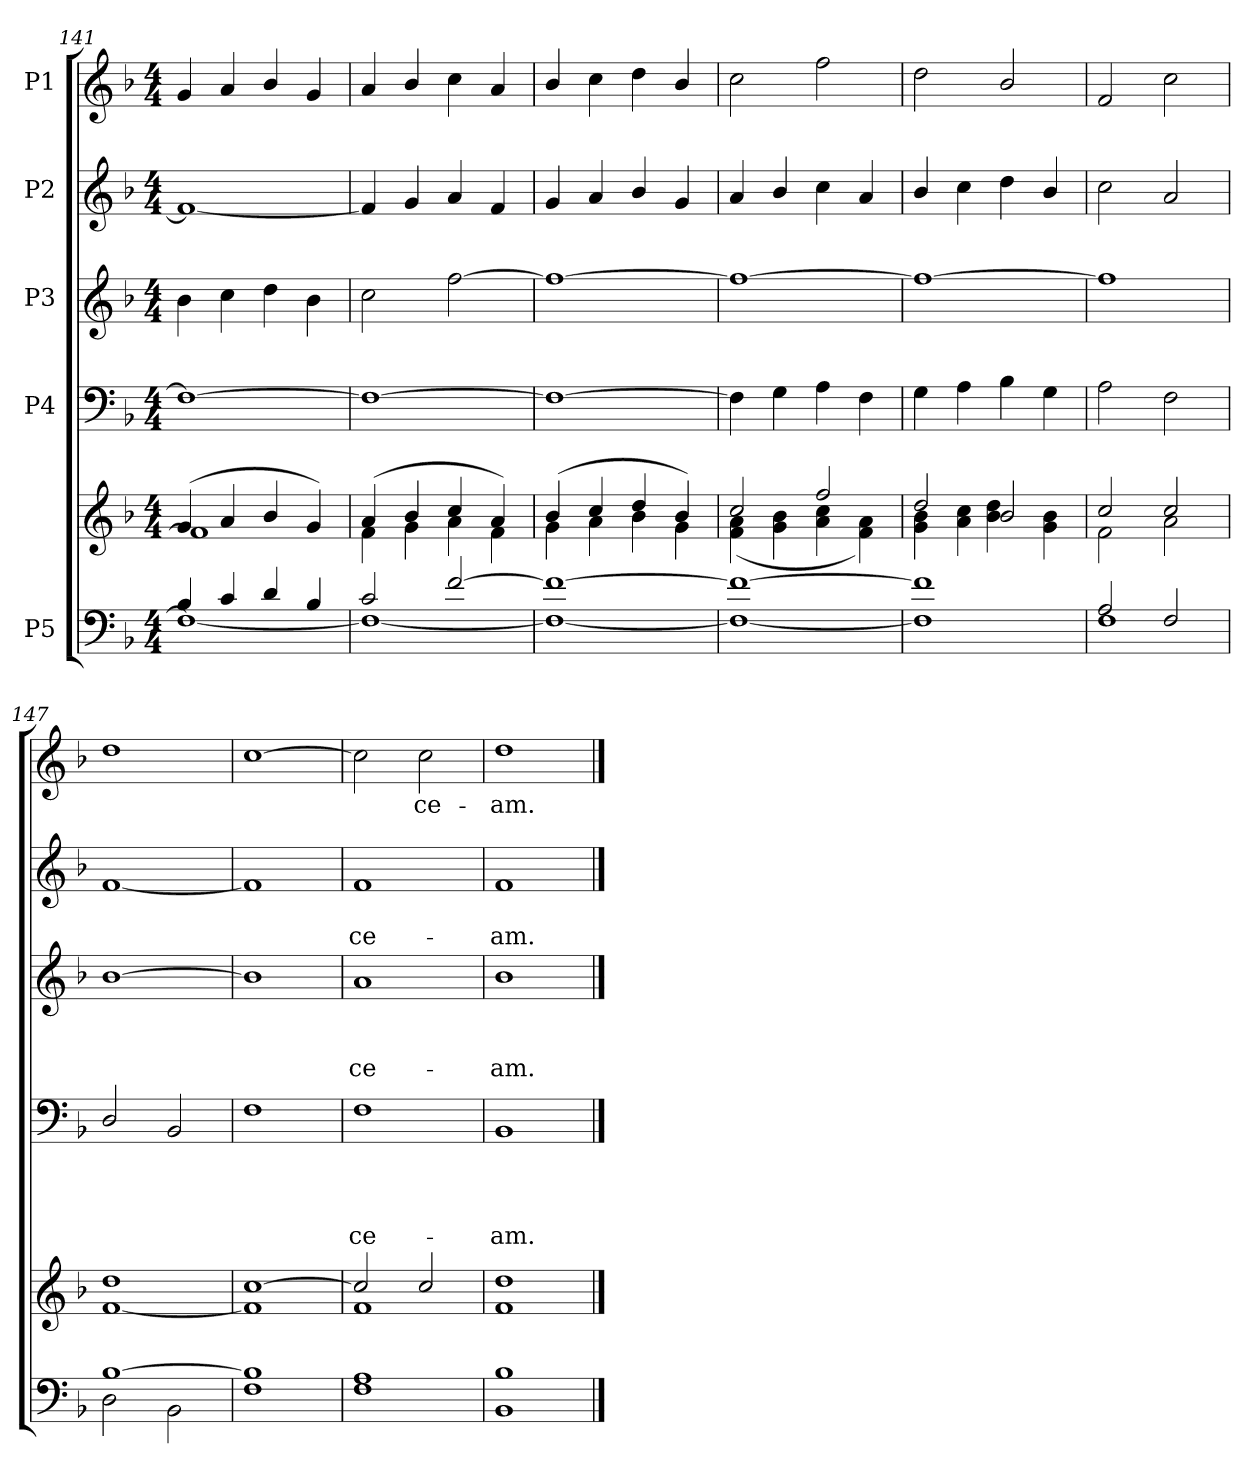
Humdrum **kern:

**kern	**kern	**kern	**text	**text	**text	**text	**kern	**text	**text	**text	**kern	**text	**text	**kern	**text
*part5	*part5	*part4	*part4	*part4	*part4	*part4	*part3	*part3	*part3	*part3	*part2	*part2	*part2	*part1	*part1
*staff6	*staff5	*staff4	*staff4	*staff4	*staff4	*staff4	*staff3	*staff3	*staff3	*staff3	*staff2	*staff2	*staff2	*staff1	*staff1
*I"P5	*	*I"P4	*	*	*	*	*I"P3	*	*	*	*I"P2	*	*	*I"P1	*
*clefF4	*clefG2	*clefF4	*	*	*	*	*clefG2	*	*	*	*clefG2	*	*	*clefG2	*
*	*	*	*	*	*	*	*ITrd7c12	*	*	*	*	*	*	*	*
*k[b-]	*k[b-]	*k[b-]	*	*	*	*	*k[b-]	*	*	*	*k[b-]	*	*	*k[b-]	*
*F:	*F:	*F:	*	*	*	*	*F:	*	*	*	*F:	*	*	*F:	*
*M4/4	*M4/4	*M4/4	*	*	*	*	*M4/4	*	*	*	*M4/4	*	*	*M4/4	*
=141	=141	=141	=141	=141	=141	=141	=141	=141	=141	=141	=141	=141	=141	=141	=141
*^	*^	*	*	*	*	*	*	*	*	*	*	*	*	*	*
4B-/	1F_	(>4g/	1f]	1F_	.	.	.	.	4B-\	.	.	.	1f_	.	.	4g/	.
4c/	.	4a/	.	.	.	.	.	.	4c\	.	.	.	.	.	.	4a/	.
4d/	.	4b-/	.	.	.	.	.	.	4d\	.	.	.	.	.	.	4b-/	.
4B-/	.	4g/)	.	.	.	.	.	.	4B-\	.	.	.	.	.	.	4g/	.
=142	=142	=142	=142	=142	=142	=142	=142	=142	=142	=142	=142	=142	=142	=142	=142	=142	=142
2c/	1F_	(>4a/	4f\	1F_	.	.	.	.	2c\	.	.	.	4f/]	.	.	4a/	.
.	.	4b-/	4g\	.	.	.	.	.	.	.	.	.	4g/	.	.	4b-/	.
[>2f/	.	4cc/	4a\	.	.	.	.	.	[>2f\	.	.	.	4a/	.	.	4cc\	.
.	.	4a/)	4f\	.	.	.	.	.	.	.	.	.	4f/	.	.	4a/	.
=143	=143	=143	=143	=143	=143	=143	=143	=143	=143	=143	=143	=143	=143	=143	=143	=143	=143
1f_	1F_	(>4b-/	4g\	1F_	.	.	.	.	1f_	.	.	.	4g/	.	.	4b-/	.
.	.	4cc/	4a\	.	.	.	.	.	.	.	.	.	4a/	.	.	4cc\	.
.	.	4dd/	4b-\	.	.	.	.	.	.	.	.	.	4b-/	.	.	4dd\	.
.	.	4b-/)	4g\	.	.	.	.	.	.	.	.	.	4g/	.	.	4b-/	.
=144	=144	=144	=144	=144	=144	=144	=144	=144	=144	=144	=144	=144	=144	=144	=144	=144	=144
1f_	1F_	2cc/	(<4f\ 4a\	4F\]	.	.	.	.	1f_	.	.	.	4a/	.	.	2cc\	.
.	.	.	4g\ 4b-\	4G\	.	.	.	.	.	.	.	.	4b-/	.	.	.	.
.	.	2ff/	4a\ 4cc\	4A\	.	.	.	.	.	.	.	.	4cc\	.	.	2ff\	.
.	.	.	4f\ 4a\)	4F\	.	.	.	.	.	.	.	.	4a/	.	.	.	.
!!LO:PB:g=z
=145	=145	=145	=145	=145	=145	=145	=145	=145	=145	=145	=145	=145	=145	=145	=145	=145	=145
1f]	1F]	2dd/	4g\ 4b-\	4G\	.	.	.	.	1f_	.	.	.	4b-/	.	.	2dd\	.
.	.	.	4a\ 4cc\	4A\	.	.	.	.	.	.	.	.	4cc\	.	.	.	.
.	.	2b-/	4b-\ 4dd\	4B-\	.	.	.	.	.	.	.	.	4dd\	.	.	2b-/	.
.	.	.	4g\ 4b-\	4G\	.	.	.	.	.	.	.	.	4b-/	.	.	.	.
=146	=146	=146	=146	=146	=146	=146	=146	=146	=146	=146	=146	=146	=146	=146	=146	=146	=146
2A/	1F	2cc/	2f\	2A\	.	.	.	.	1f]	.	.	.	2cc\	.	.	2f/	.
2F/	.	2cc/	2a\	2F\	.	.	.	.	.	.	.	.	2a/	.	.	2cc\	.
=147	=147	=147	=147	=147	=147	=147	=147	=147	=147	=147	=147	=147	=147	=147	=147	=147	=147
[>1B-	2D\	1dd	[<1f	2D/	.	.	.	.	[>1B-	.	.	.	[<1f	.	.	1dd	.
.	2BB-\	.	.	2BB-/	.	.	.	.	.	.	.	.	.	.	.	.	.
=148	=148	=148	=148	=148	=148	=148	=148	=148	=148	=148	=148	=148	=148	=148	=148	=148	=148
1B-]	1F	[>1cc	1f]	1F	.	.	.	.	1B-]	.	.	.	1f]	.	.	[>1cc	.
=149	=149	=149	=149	=149	=149	=149	=149	=149	=149	=149	=149	=149	=149	=149	=149	=149	=149
!	!	!	!	!	!	!	!	!LO:LY:b	!	!	!	!LO:LY:b	!	!	!LO:LY:b	!	!
1A	1F	2cc/]	1f	1F	.	.	.	-ce-	1A	.	.	ce-	1f	.	-ce-	2cc\]	.
!	!	!	!	!	!	!	!	!	!	!	!	!	!	!	!	!	!LO:LY:b
.	.	2cc/	.	.	.	.	.	.	.	.	.	.	.	.	.	2cc\	-ce-
=150	=150	=150	=150	=150	=150	=150	=150	=150	=150	=150	=150	=150	=150	=150	=150	=150	=150
!	!	!	!	!	!	!	!	!LO:LY:b	!	!	!	!LO:LY:b	!	!	!LO:LY:b	!	!LO:LY:b
1B-	1BB-	1dd	1f	1BB-	.	.	.	-am.	1B-	.	.	-am.	1f	.	-am.	1dd	-am.
*v	*v	*	*	*	*	*	*	*	*	*	*	*	*	*	*	*	*
*	*v	*v	*	*	*	*	*	*	*	*	*	*	*	*	*	*
==	==	==	==	==	==	==	==	==	==	==	==	==	==	==	==
*-	*-	*-	*-	*-	*-	*-	*-	*-	*-	*-	*-	*-	*-	*-	*-
